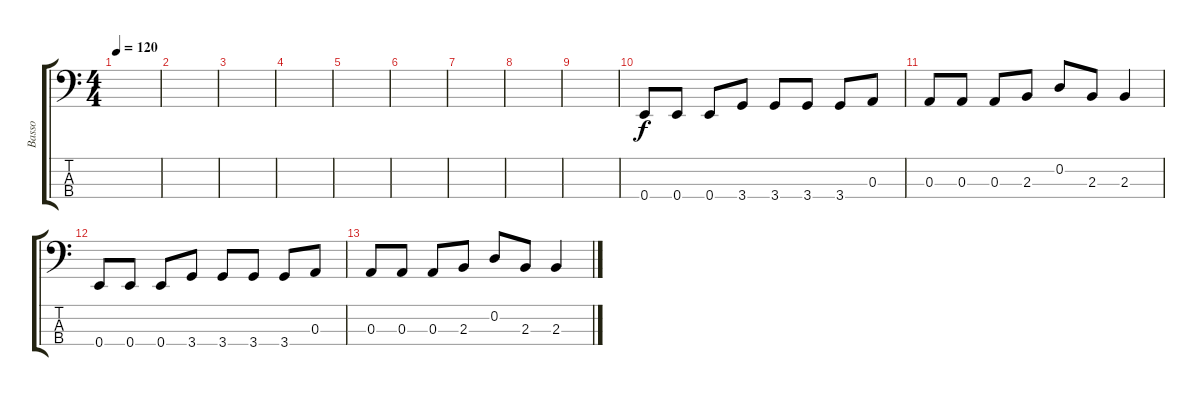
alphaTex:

\track ("Basso" "Basso") {instrument electricbassfinger}
\staff {score tabs}
\tuning (G2 D2 A1 E1) {hide}
\ts (4 4)
\tempo 120
\clef f4
\ks c
|
|
|
|
|
|
|
|
|
0.4.8 0.4.8 0.4.8 3.4.8 3.4.8 3.4.8 3.4.8 0.3.8 |
0.3.8 0.3.8 0.3.8 2.3.8 0.2.8 2.3.8 2.3.4 |
0.4.8 0.4.8 0.4.8 3.4.8 3.4.8 3.4.8 3.4.8 0.3.8 |
0.3.8 0.3.8 0.3.8 2.3.8 0.2.8 2.3.8 2.3.4
